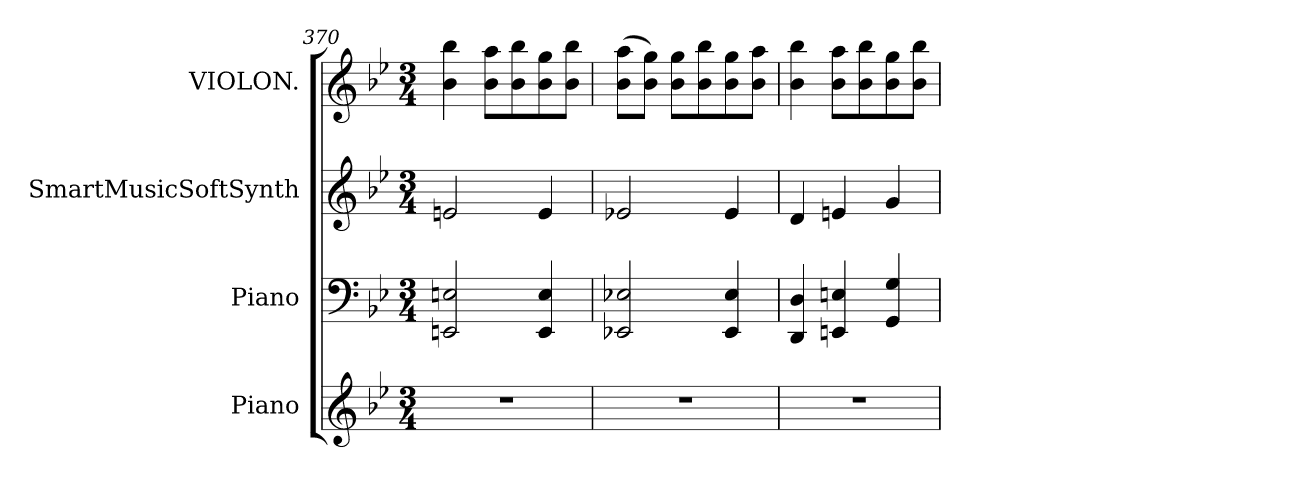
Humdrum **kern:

**kern	**kern	**kern	**kern
*part4	*part3	*part2	*part1
*staff4	*staff3	*staff2	*staff1
*I"Piano	*I"Piano	*I"SmartMusicSoftSynth	*I"VIOLON.
*I'P.	*	*	*
*clefG2	*clefF4	*clefG2	*clefG2
*k[b-e-]	*k[b-e-]	*k[b-e-]	*k[b-e-]
*M3/4	*M3/4	*M3/4	*M3/4
=370	=370	=370	=370
2.r	2EEn/ 2En/	2en/	4b-\ 4bb-\
.	.	.	8b-\ 8aa\L
.	.	.	8b-\ 8bb-\
.	4EE/ 4E/	4e/	8b-\ 8gg\
.	.	.	8b-\ 8bb-\J
=371	=371	=371	=371
2.r	2EE-X/ 2E-X/	2e-X/	(8b-\ 8aa\L
.	.	.	8b-\ 8gg\J)
.	.	.	8b-\ 8gg\L
.	.	.	8b-\ 8bb-\
.	4EE-/ 4E-/	4e-/	8b-\ 8gg\
.	.	.	8b-\ 8aa\J
=372	=372	=372	=372
2.r	4DD/ 4D/	4d/	4b-\ 4bb-\
.	4EEn/ 4En/	4en/	8b-\ 8aa\L
.	.	.	8b-\ 8bb-\
.	4GG/ 4G/	4g/	8b-\ 8gg\
.	.	.	8b-\ 8bb-\J
=	=	=	=
*-	*-	*-	*-
